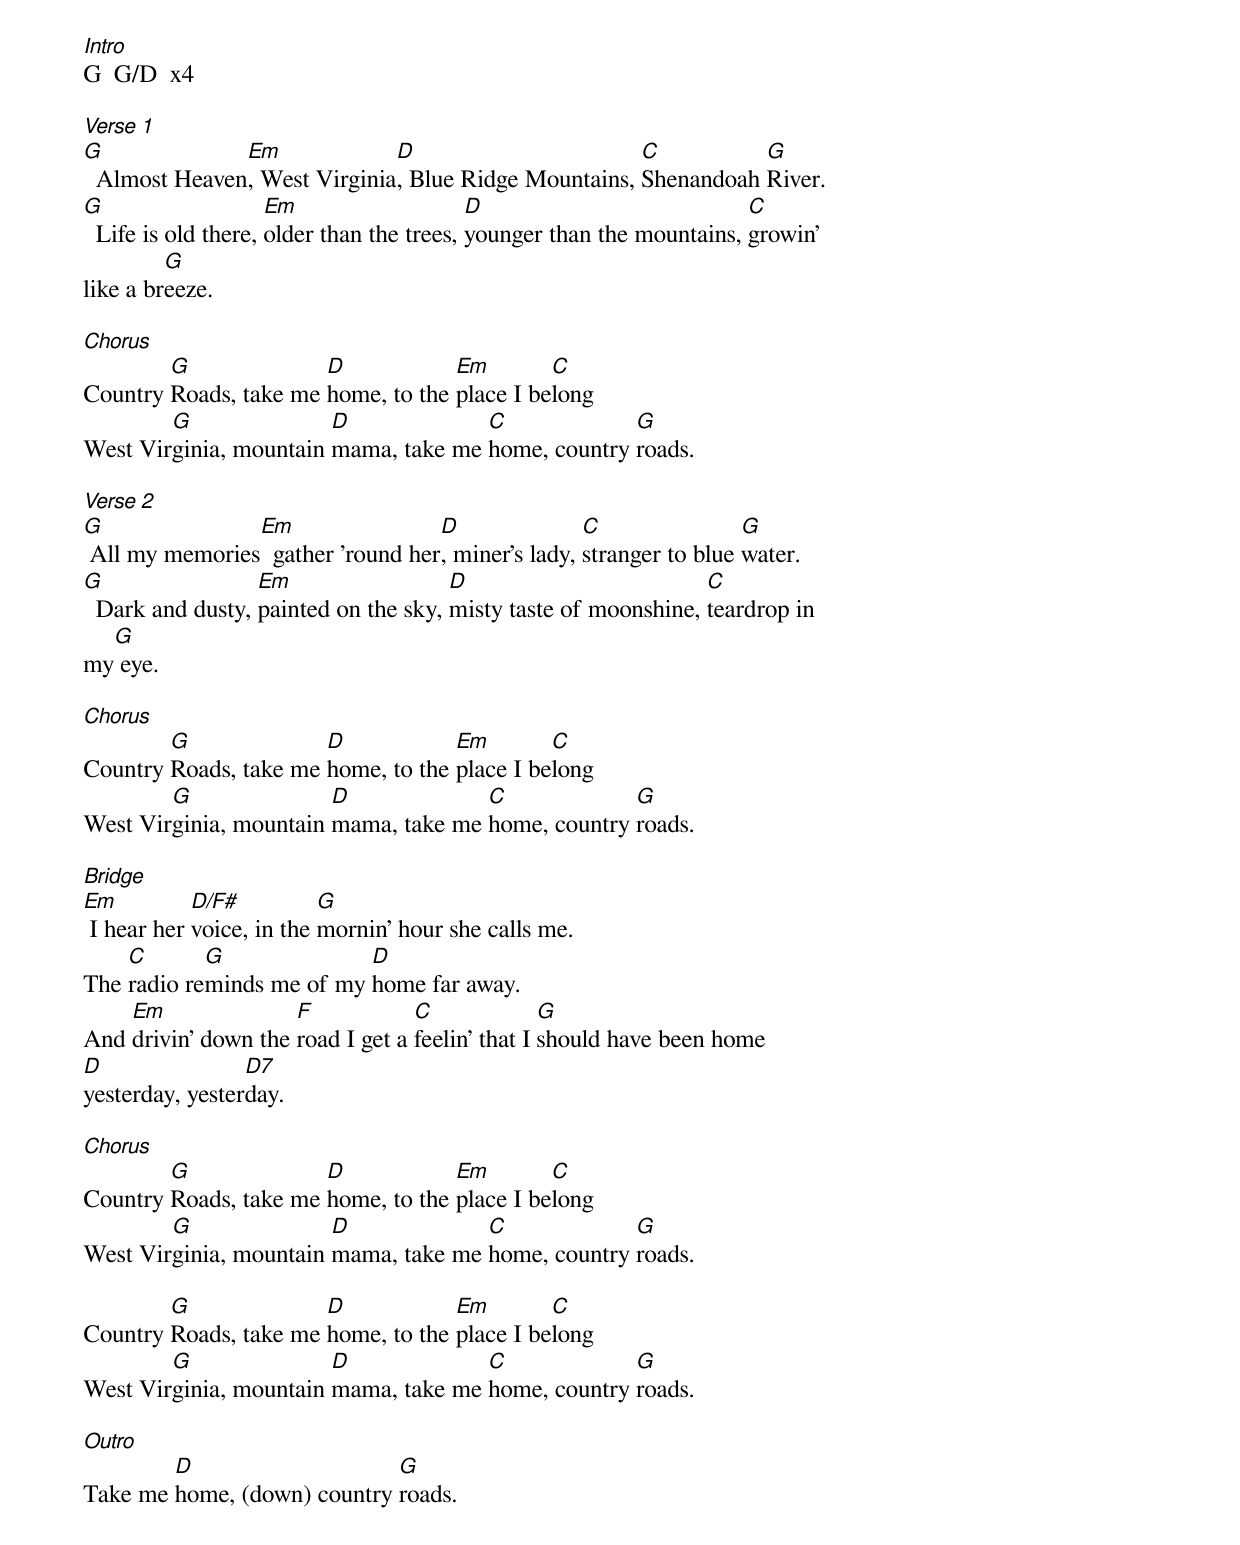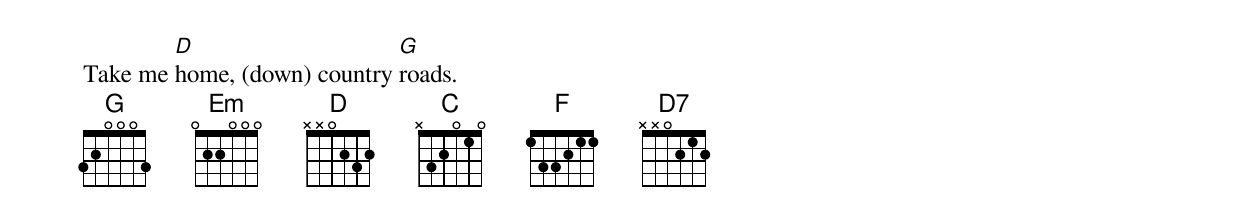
[Intro]
G  G/D  x4

[Verse 1]
[G]  Almost Heaven[Em], West Virginia[D], Blue Ridge Mountains, [C]Shenandoah [G]River.
[G]  Life is old there, [Em]older than the trees, [D]younger than the mountains, [C]growin'
like a br[G]eeze.

[Chorus]
Country [G]Roads, take me [D]home, to the [Em]place I be[C]long
West Vir[G]ginia, mountain [D]mama, take me [C]home, country [G]roads.

[Verse 2]
[G] All my memories[Em]  gather 'round her[D], miner's lady, [C]stranger to blue [G]water.
[G]  Dark and dusty, [Em]painted on the sky, [D]misty taste of moonshine, [C]teardrop in
my[G] eye.

[Chorus]
Country [G]Roads, take me [D]home, to the [Em]place I be[C]long
West Vir[G]ginia, mountain [D]mama, take me [C]home, country [G]roads.

[Bridge]
[Em] I hear her [D/F#]voice, in the [G]mornin' hour she calls me.
The [C]radio re[G]minds me of my [D]home far away.
And [Em]drivin' down the [F]road I get a [C]feelin' that I [G]should have been home
[D]yesterday, yester[D7]day.

[Chorus]
Country [G]Roads, take me [D]home, to the [Em]place I be[C]long
West Vir[G]ginia, mountain [D]mama, take me [C]home, country [G]roads.

Country [G]Roads, take me [D]home, to the [Em]place I be[C]long
West Vir[G]ginia, mountain [D]mama, take me [C]home, country [G]roads.

[Outro]
Take me [D]home, (down) country [G]roads.
Take me [D]home, (down) country [G]roads.
